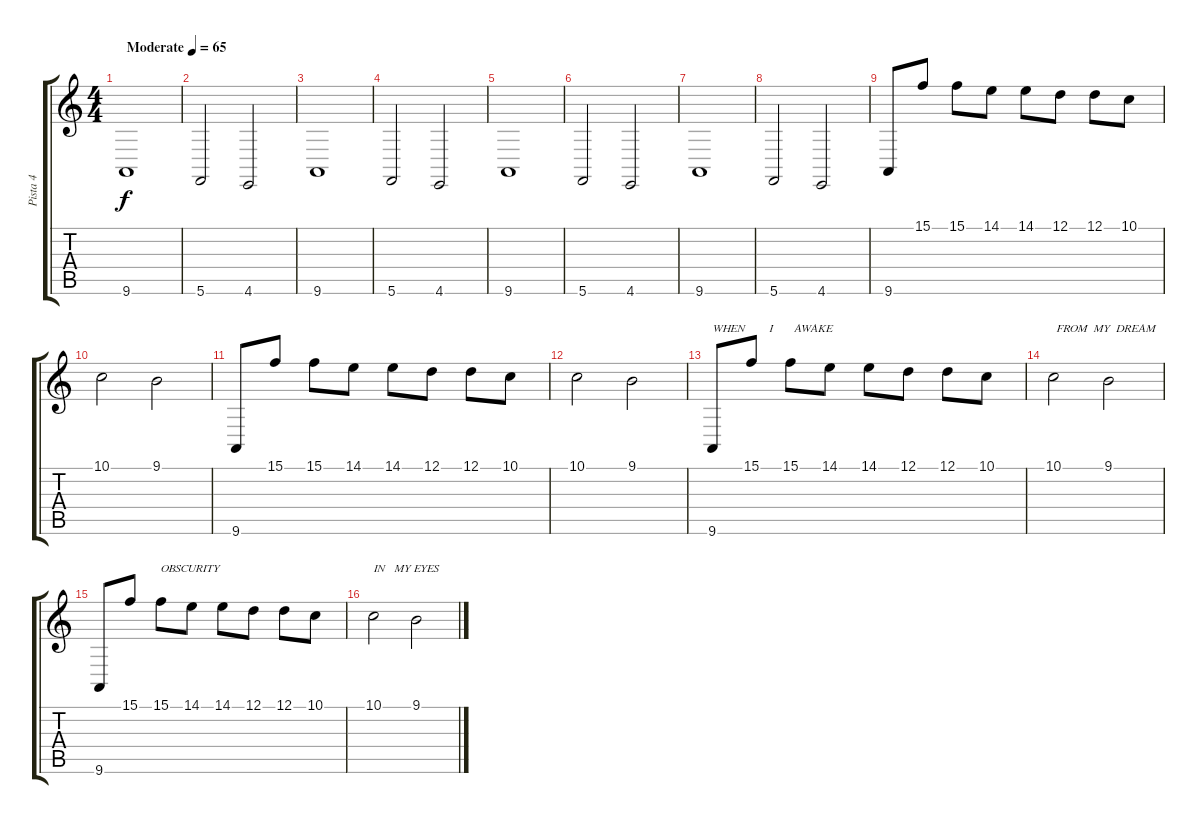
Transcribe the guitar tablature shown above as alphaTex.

\track ("Pista 4" "Pista 4") {instrument stringensemble2}
\staff {score tabs}
\tuning (D4 A3 F3 C3 G2 C2) {hide}
\ts (4 4)
\tempo (65 "Moderate")
\clef g2
\ks c
9.6.1{dy f volume 14 instrument stringensemble2} |
5.6.2 4.6.2 |
9.6.1 |
5.6.2 4.6.2 |
9.6.1 |
5.6.2 4.6.2 |
9.6.1 |
5.6.2 4.6.2 |
9.6.8 15.1.8 15.1.8 14.1.8 14.1.8 12.1.8 12.1.8 10.1.8 |
10.1.2 9.1.2 |
9.6.8 15.1.8 15.1.8 14.1.8 14.1.8 12.1.8 12.1.8 10.1.8 |
10.1.2 9.1.2 |
9.6.8{txt "WHEN        I       AWAKE"} 15.1.8 15.1.8 14.1.8 14.1.8 12.1.8 12.1.8 10.1.8 |
10.1.2{txt " FROM  MY  DREAM"} 9.1.2 |
9.6.8 15.1.8 15.1.8{txt "OBSCURITY"} 14.1.8 14.1.8 12.1.8 12.1.8 10.1.8 |
10.1.2{txt "IN   MY EYES"} 9.1.2
